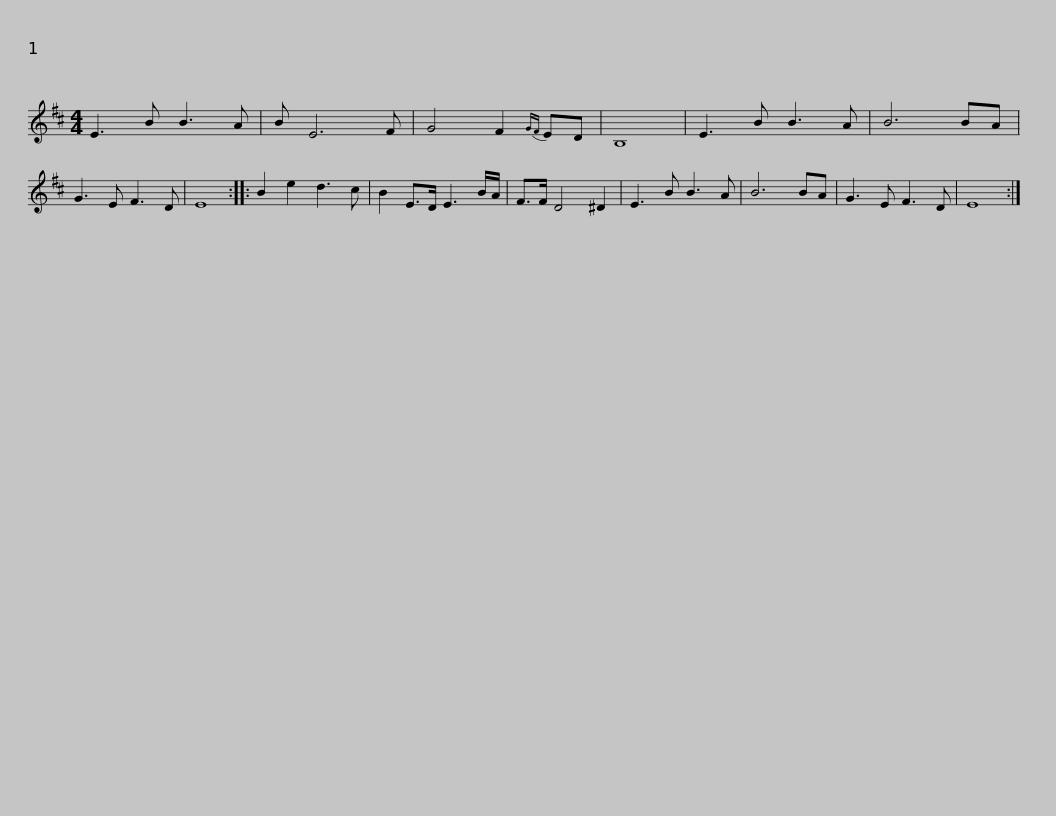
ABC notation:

X:1
L:1/8
M:4/4
I:linebreak $
K:D
V:1 treble
V:1
 E3 B B3 A | B E6 F | G4 F2{GF} ED | B,8 | E3 B B3 A | %5
 B6 BA | G3 E F3 D | E8 :: B2 e2 d3 c |$ B2 E>D E3 B/A/ | %10
 F>F D4 ^D2 | E3 B B3 A | B6 BA | G3 E F3 D | E8 :| %15
